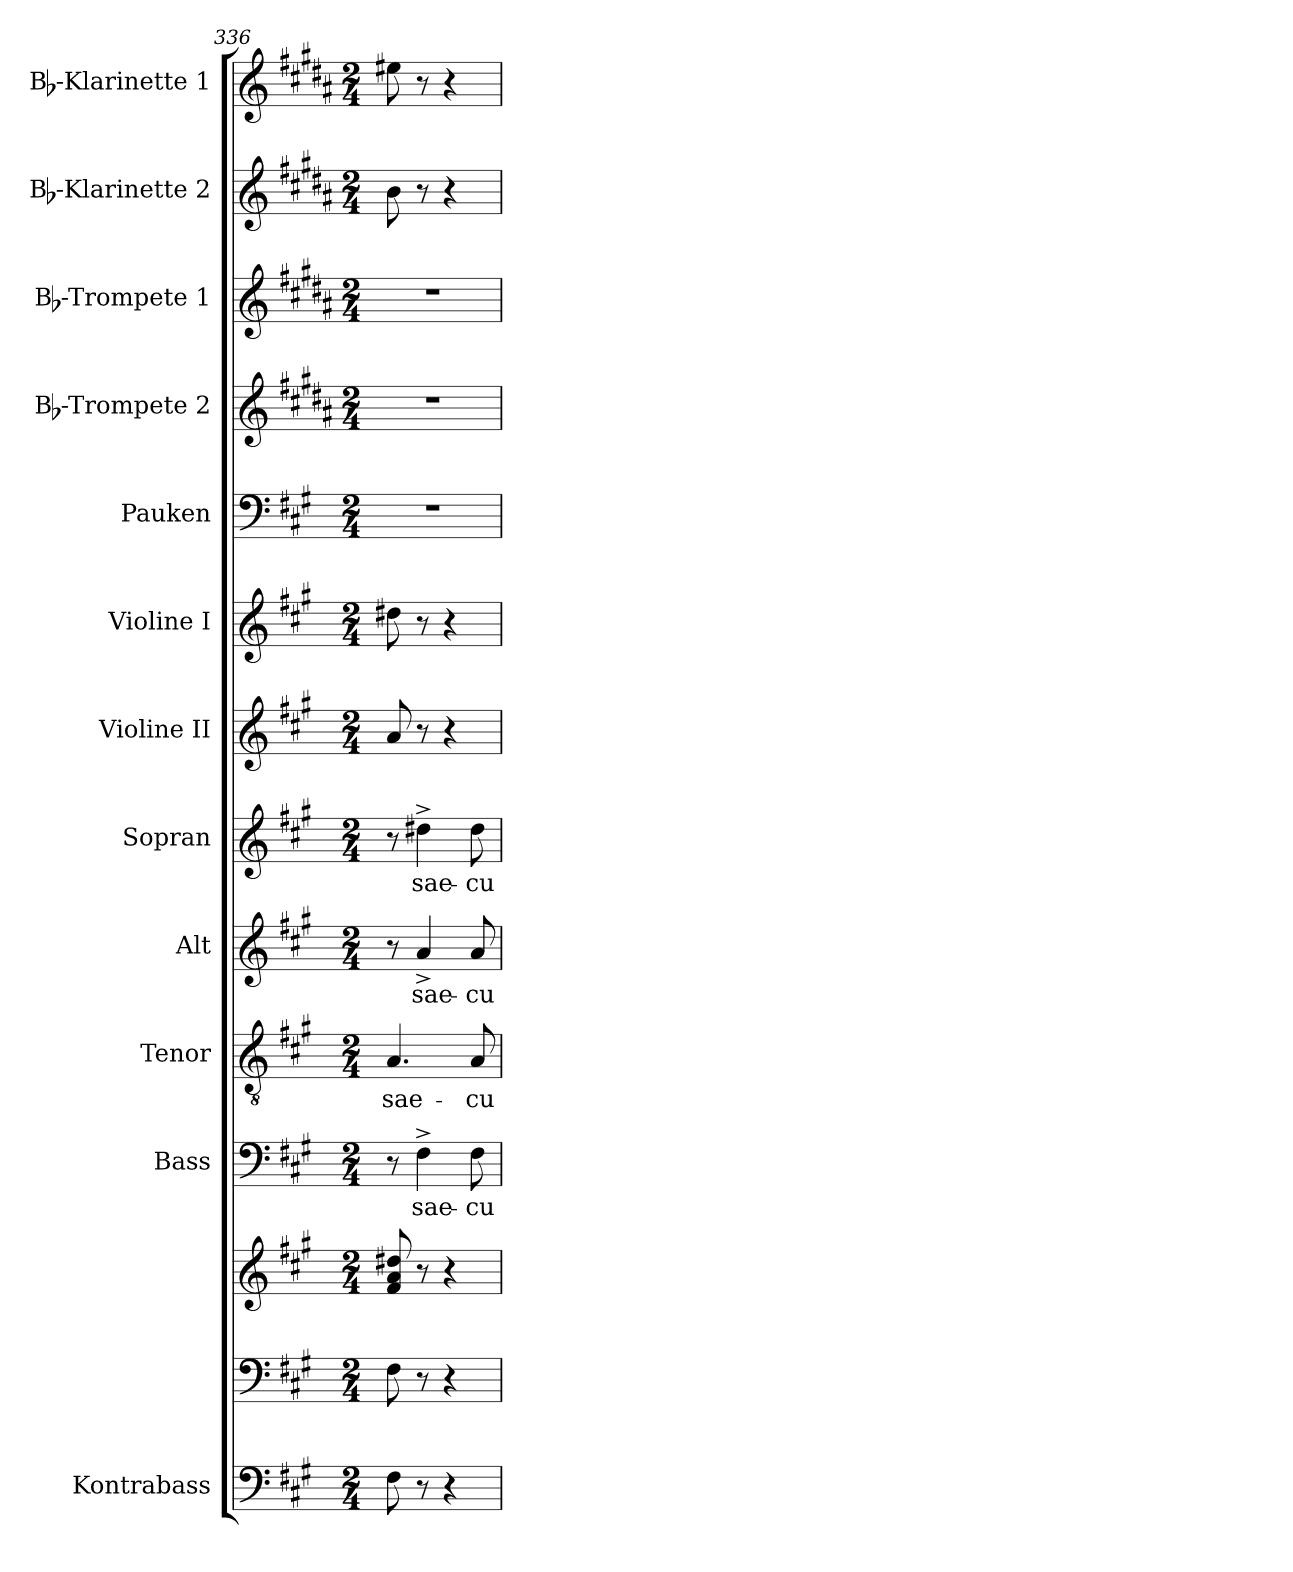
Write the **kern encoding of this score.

**kern	**kern	**kern	**kern	**text	**kern	**text	**kern	**text	**kern	**text	**kern	**kern	**kern	**kern	**kern	**kern	**kern
*part13	*part12	*part12	*part11	*part11	*part10	*part10	*part9	*part9	*part8	*part8	*part7	*part6	*part5	*part4	*part3	*part2	*part1
*staff14	*staff13	*staff12	*staff11	*staff11	*staff10	*staff10	*staff9	*staff9	*staff8	*staff8	*staff7	*staff6	*staff5	*staff4	*staff3	*staff2	*staff1
*I"Kontrabass	*	*	*I"Bass	*	*I"Tenor	*	*I"Alt	*	*I"Sopran	*	*I"Violine II	*I"Violine I	*I"Pauken	*I"Bb-Trompete 2	*I"Bb-Trompete 1	*I"Bb-Klarinette 2	*I"Bb-Klarinette 1
*I'Kb.	*	*	*I'B.	*	*I'T.	*	*I'A.	*	*I'S.	*	*I'Vl. II	*I'Vl. I	*I'Pk.	*I'Bb Trp. 2	*I'Bb Trp. 1	*I'Bb Kl. 2	*I'Bb Kl. 1
*clefF4	*clefF4	*clefG2	*clefF4	*	*clefGv2	*	*clefG2	*	*clefG2	*	*clefG2	*clefG2	*clefF4	*clefG2	*clefG2	*clefG2	*clefG2
*ITrd7c12	*	*	*	*	*	*	*	*	*	*	*	*	*	*ITrd1c2	*ITrd1c2	*ITrd1c2	*ITrd1c2
*k[f#c#g#]	*k[f#c#g#]	*k[f#c#g#]	*k[f#c#g#]	*	*k[f#c#g#]	*	*k[f#c#g#]	*	*k[f#c#g#]	*	*k[f#c#g#]	*k[f#c#g#]	*k[f#c#g#]	*k[f#c#g#]	*k[f#c#g#]	*k[f#c#g#]	*k[f#c#g#]
*A:	*A:	*A:	*A:	*	*A:	*	*A:	*	*A:	*	*A:	*A:	*A:	*A:	*A:	*A:	*A:
*M2/4	*M2/4	*M2/4	*M2/4	*	*M2/4	*	*M2/4	*	*M2/4	*	*M2/4	*M2/4	*M2/4	*M2/4	*M2/4	*M2/4	*M2/4
=336	=336	=336	=336	=336	=336	=336	=336	=336	=336	=336	=336	=336	=336	=336	=336	=336	=336
!	!	!	!	!	!	!LO:LY:b	!	!	!	!	!	!	!	!	!	!	!
8FF#\	8F#\	8f#/ 8a/ 8dd#X/	8r	.	4.A/	sae-	8r	.	8r	.	8a/	8dd#X\	2r	2r	2r	8a\	8dd#X\
!	!	!	!	!LO:LY:b	!	!	!	!LO:LY:b	!	!LO:LY:b	!	!	!	!	!	!	!
8r	8r	8r	4F#^>\	sae-	.	.	4a^</	sae-	4dd#X^>\	sae-	8r	8r	.	.	.	8r	8r
4r	4r	4r	.	.	.	.	.	.	.	.	4r	4r	.	.	.	4r	4r
!	!	!	!	!LO:LY:b	!	!LO:LY:b	!	!LO:LY:b	!	!LO:LY:b	!	!	!	!	!	!	!
.	.	.	8F#\	-cu-	8A/	-cu-	8a/	-cu-	8dd#\	-cu-	.	.	.	.	.	.	.
=	=	=	=	=	=	=	=	=	=	=	=	=	=	=	=	=	=
*-	*-	*-	*-	*-	*-	*-	*-	*-	*-	*-	*-	*-	*-	*-	*-	*-	*-
